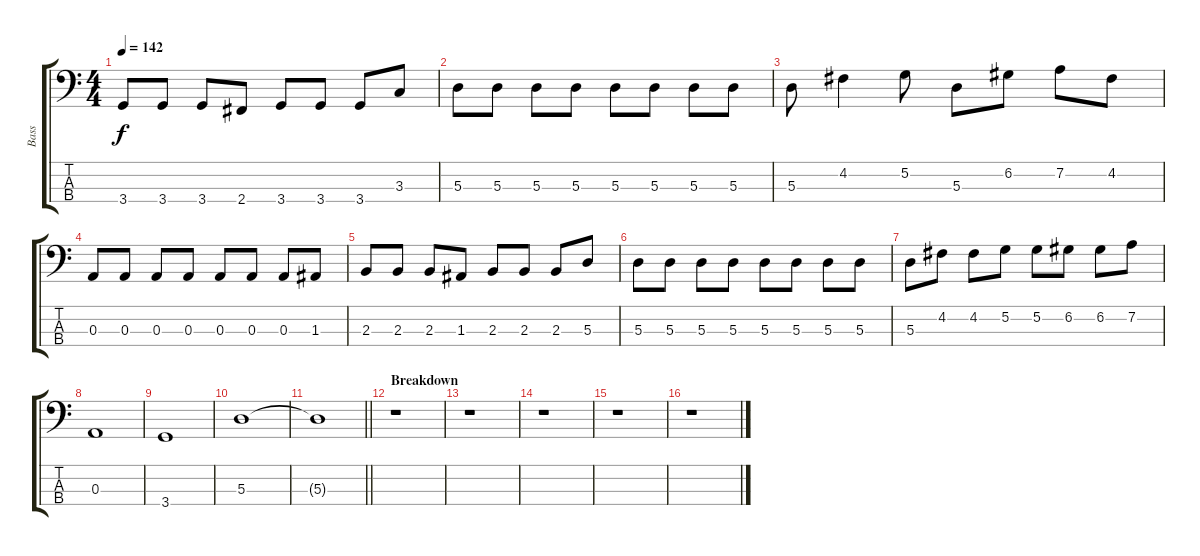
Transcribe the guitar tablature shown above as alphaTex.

\track ("Bass" "Bass") {instrument electricbassfinger}
\staff {score tabs}
\tuning (G2 D2 A1 E1) {hide}
\ts (4 4)
\tempo 142
\clef f4
\ks c
3.4.8{dy f} 3.4.8 3.4.8 2.4.8 3.4.8 3.4.8 3.4.8 3.3.8 |
5.3.8 5.3.8 5.3.8 5.3.8 5.3.8 5.3.8 5.3.8 5.3.8 |
5.3.8 4.2.4 5.2.8 5.3.8 6.2.8 7.2.8 4.2.8 |
0.3.8 0.3.8 0.3.8 0.3.8 0.3.8 0.3.8 0.3.8 1.3.8 |
2.3.8 2.3.8 2.3.8 1.3.8 2.3.8 2.3.8 2.3.8 5.3.8 |
5.3.8 5.3.8 5.3.8 5.3.8 5.3.8 5.3.8 5.3.8 5.3.8 |
5.3.8 4.2.8 4.2.8 5.2.8 5.2.8 6.2.8 6.2.8 7.2.8 |
0.3.1 |
3.4.1 |
5.3.1 |
\barLineRight lightlight
5.3{t}.1 |
\section ("" "Breakdown")
r.1 |
r.1 |
r.1 |
r.1 |
r.1
